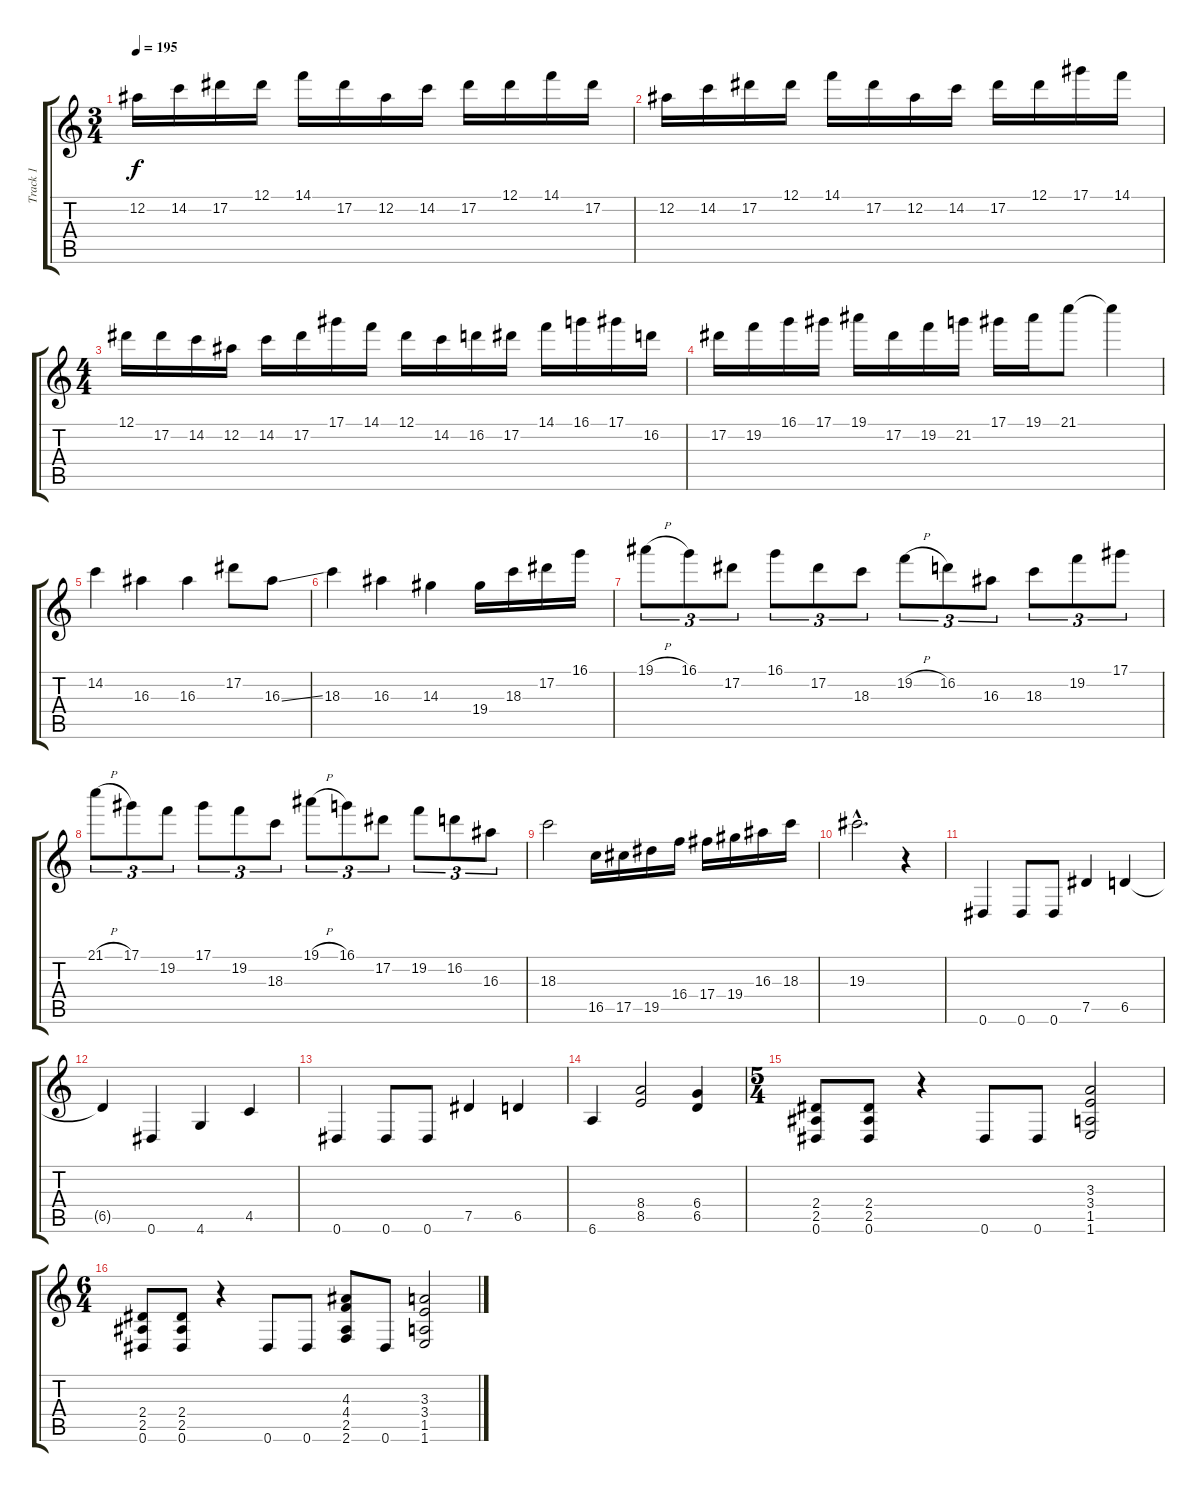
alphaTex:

\track ("Track 1" "Track 1") {instrument distortionguitar}
\staff {score tabs}
\tuning (Eb4 Bb3 Gb3 Db3 Ab2 Eb2) {hide}
\ts (3 4)
\tempo 195
\clef g2
\ks c
12.2.16{dy f} 14.2.16 17.2.16 12.1.16 14.1.16 17.2.16 12.2.16 14.2.16 17.2.16 12.1.16 14.1.16 17.2.16 |
12.2.16 14.2.16 17.2.16 12.1.16 14.1.16 17.2.16 12.2.16 14.2.16 17.2.16 12.1.16 17.1.16 14.1.16 |
\ts (4 4)
12.1.16 17.2.16 14.2.16 12.2.16 14.2.16 17.2.16 17.1.16 14.1.16 12.1.16 14.2.16 16.2.16 17.2.16 14.1.16 16.1.16 17.1.16 16.2.16 |
17.2.16 19.2.16 16.1.16 17.1.16 19.1.16 17.2.16 19.2.16 21.2.16 17.1.16 19.1.16 21.1.8 21.1{t}.4 |
14.2.4 16.3.4 16.3.4 17.2.8 16.3{ss}.8 |
18.3.4 16.3.4 14.3.4 19.4.16 18.3.16 17.2.16 16.1.16 |
19.1{h}.8{tu (3 2)} 16.1.8{tu (3 2)} 17.2.8{tu (3 2)} 16.1.8{tu (3 2)} 17.2.8{tu (3 2)} 18.3.8{tu (3 2)} 19.2{h}.8{tu (3 2)} 16.2.8{tu (3 2)} 16.3.8{tu (3 2)} 18.3.8{tu (3 2)} 19.2.8{tu (3 2)} 17.1.8{tu (3 2)} |
21.1{h}.8{tu (3 2)} 17.1.8{tu (3 2)} 19.2.8{tu (3 2)} 17.1.8{tu (3 2)} 19.2.8{tu (3 2)} 18.3.8{tu (3 2)} 19.1{h}.8{tu (3 2)} 16.1.8{tu (3 2)} 17.2.8{tu (3 2)} 19.2.8{tu (3 2)} 16.2.8{tu (3 2)} 16.3.8{tu (3 2)} |
18.3.2 16.5.16 17.5.16 19.5.16 16.4.16 17.4.16 19.4.16 16.3.16 18.3.16 |
19.3{hac}.2{d} r.4 |
0.6.4 0.6.8 0.6.8 7.5.4 6.5.4 |
6.5{t}.4 0.6.4 4.6.4 4.5.4 |
0.6.4 0.6.8 0.6.8 7.5.4 6.5.4 |
6.6.4 (8.4 8.5).2 (6.4 6.5).4 |
\ts (5 4)
(2.4 2.5 0.6).8 (2.4 2.5 0.6).8 r.4 0.6.8 0.6.8 (3.3 3.4 1.5 1.6).2 |
\ts (6 4)
(2.4 2.5 0.6).8 (2.4 2.5 0.6).8 r.4 0.6.8 0.6.8 (4.3 4.4 2.5 2.6).8 0.6.8 (3.3 3.4 1.5 1.6).2
